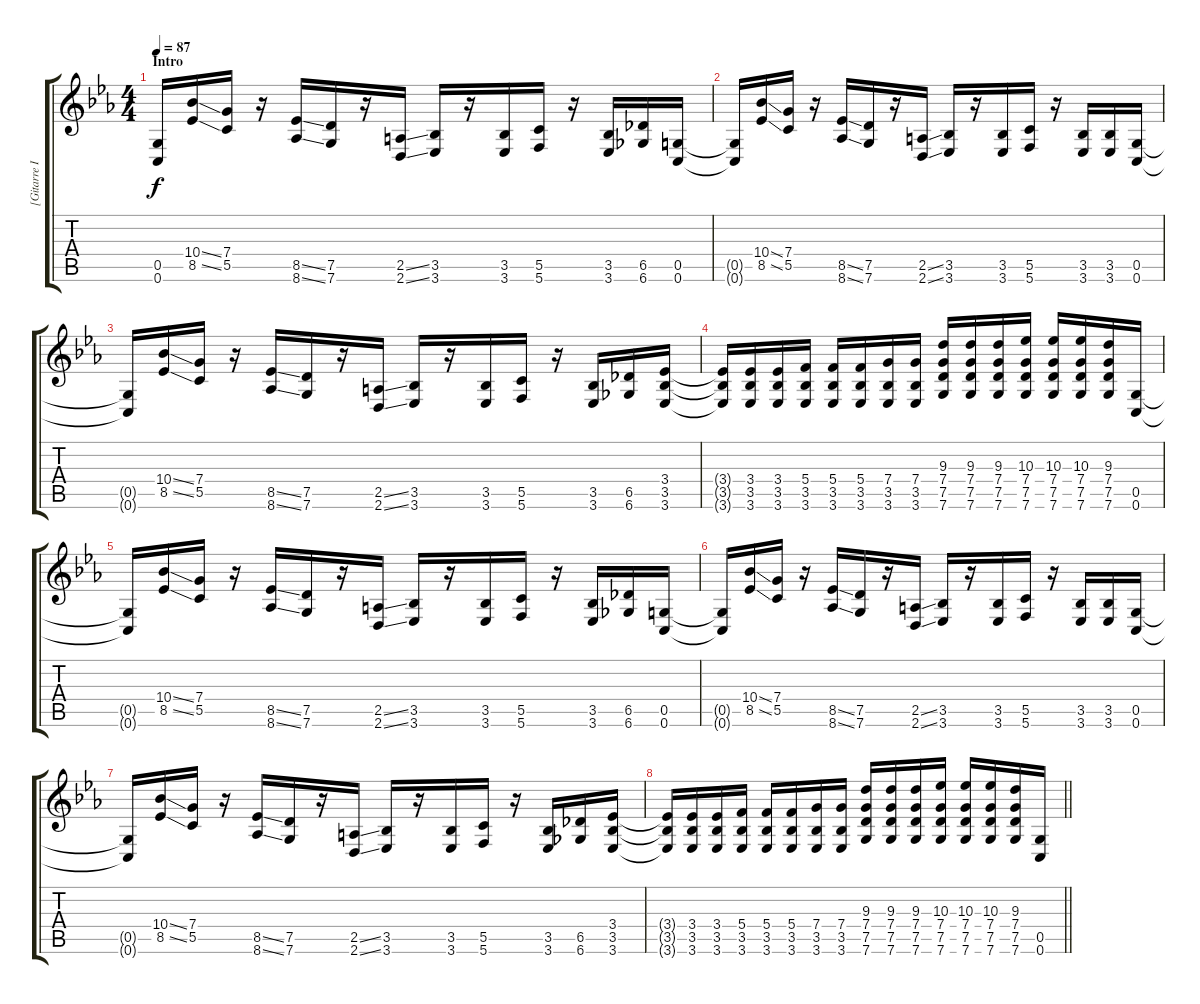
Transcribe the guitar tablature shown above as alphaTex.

\track ("[Gitarre I]" "[Gitarre I") {instrument distortionguitar}
\staff {score tabs}
\tuning (D4 A3 F3 C3 G2 C2) {hide}
\ts (4 4)
\section ("" "Intro")
\tempo 87
\clef g2
\ks cminor
(0.5 0.6).16{dy f instrument distortionguitar} (10.4{ss} 8.5{ss}).16 (7.4 5.5).16 r.16 (8.5{ss} 8.6{ss}).16 (7.5 7.6).16 r.16 (2.5{ss} 2.6{ss}).16 (3.5 3.6).16 r.16 (3.5 3.6).16 (5.5 5.6).16 r.16 (3.5 3.6).16 (6.5 6.6).16 (0.5 0.6).16 |
(0.5{t} 0.6{t}).16 (10.4{ss} 8.5{ss}).16 (7.4 5.5).16 r.16 (8.5{ss} 8.6{ss}).16 (7.5 7.6).16 r.16 (2.5{ss} 2.6{ss}).16 (3.5 3.6).16 r.16 (3.5 3.6).16 (5.5 5.6).16 r.16 (3.5 3.6).16 (3.5 3.6).16 (0.5 0.6).16 |
(0.5{t} 0.6{t}).16 (10.4{ss} 8.5{ss}).16 (7.4 5.5).16 r.16 (8.5{ss} 8.6{ss}).16 (7.5 7.6).16 r.16 (2.5{ss} 2.6{ss}).16 (3.5 3.6).16 r.16 (3.5 3.6).16 (5.5 5.6).16 r.16 (3.5 3.6).16 (6.5 6.6).16 (3.4 3.5 3.6).16 |
(3.4{t} 3.5{t} 3.6{t}).16 (3.4 3.5 3.6).16 (3.4 3.5 3.6).16 (5.4 3.5 3.6).16 (5.4 3.5 3.6).16 (5.4 3.5 3.6).16 (7.4 3.5 3.6).16 (7.4 3.5 3.6).16 (9.3 7.4 7.5 7.6).16 (9.3 7.4 7.5 7.6).16 (9.3 7.4 7.5 7.6).16 (10.3 7.4 7.5 7.6).16 (10.3 7.4 7.5 7.6).16 (10.3 7.4 7.5 7.6).16 (9.3 7.4 7.5 7.6).16 (0.5 0.6).16 |
(0.5{t} 0.6{t}).16 (10.4{ss} 8.5{ss}).16 (7.4 5.5).16 r.16 (8.5{ss} 8.6{ss}).16 (7.5 7.6).16 r.16 (2.5{ss} 2.6{ss}).16 (3.5 3.6).16 r.16 (3.5 3.6).16 (5.5 5.6).16 r.16 (3.5 3.6).16 (6.5 6.6).16 (0.5 0.6).16 |
(0.5{t} 0.6{t}).16 (10.4{ss} 8.5{ss}).16 (7.4 5.5).16 r.16 (8.5{ss} 8.6{ss}).16 (7.5 7.6).16 r.16 (2.5{ss} 2.6{ss}).16 (3.5 3.6).16 r.16 (3.5 3.6).16 (5.5 5.6).16 r.16 (3.5 3.6).16 (3.5 3.6).16 (0.5 0.6).16 |
(0.5{t} 0.6{t}).16 (10.4{ss} 8.5{ss}).16 (7.4 5.5).16 r.16 (8.5{ss} 8.6{ss}).16 (7.5 7.6).16 r.16 (2.5{ss} 2.6{ss}).16 (3.5 3.6).16 r.16 (3.5 3.6).16 (5.5 5.6).16 r.16 (3.5 3.6).16 (6.5 6.6).16 (3.4 3.5 3.6).16 |
\barLineRight lightlight
(3.4{t} 3.5{t} 3.6{t}).16 (3.4 3.5 3.6).16 (3.4 3.5 3.6).16 (5.4 3.5 3.6).16 (5.4 3.5 3.6).16 (5.4 3.5 3.6).16 (7.4 3.5 3.6).16 (7.4 3.5 3.6).16 (9.3 7.4 7.5 7.6).16 (9.3 7.4 7.5 7.6).16 (9.3 7.4 7.5 7.6).16 (10.3 7.4 7.5 7.6).16 (10.3 7.4 7.5 7.6).16 (10.3 7.4 7.5 7.6).16 (9.3 7.4 7.5 7.6).16 (0.5 0.6).16
